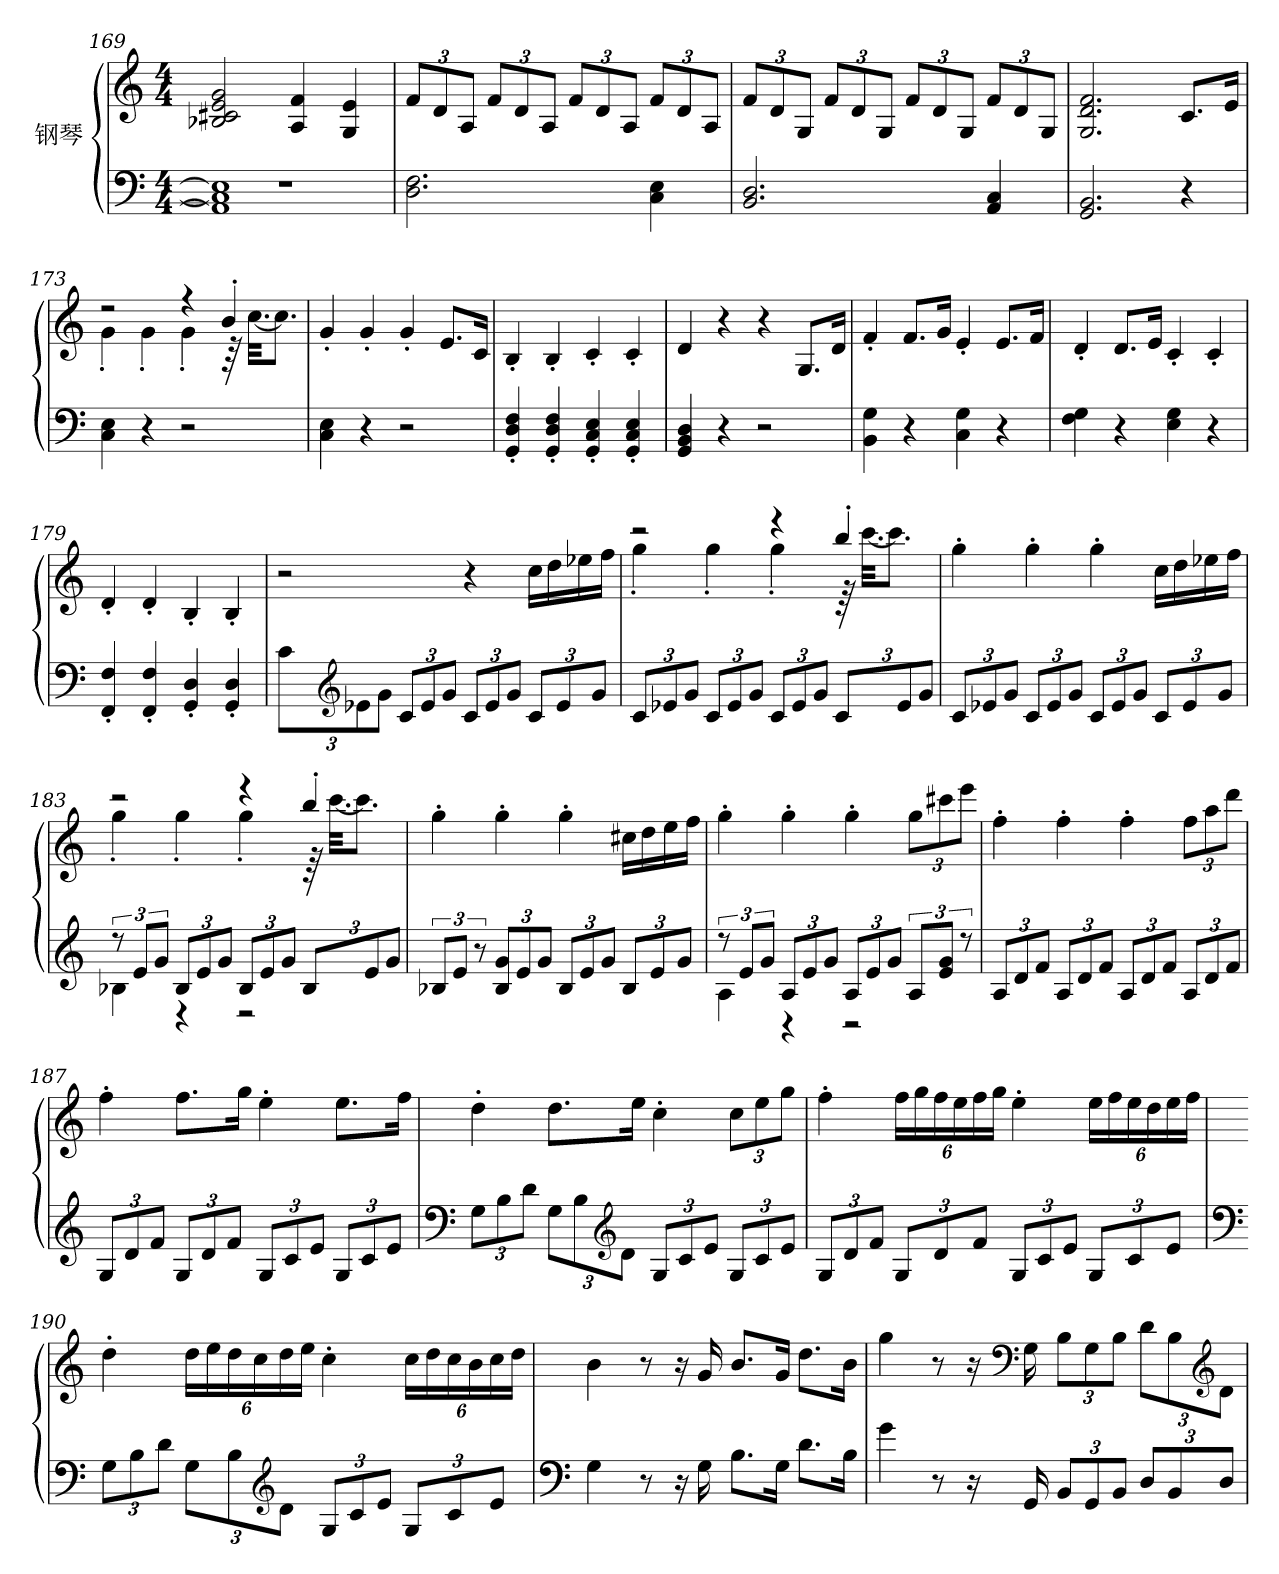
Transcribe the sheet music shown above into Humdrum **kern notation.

**kern	**kern
*part1	*part1
*staff2	*staff1
*I"钢琴	*
*clefF4	*clefG2
*k[]	*k[]
*M4/4	*M4/4
*MM60	*MM60
=169	=169
*^	*
*	*^	*
*	*	*^	*
1r	1E]	1C#]	1AA]	2B-X/ 2c#X/ 2e/ 2g/
.	.	.	.	4A/ 4f/
.	.	.	.	4G/ 4e/
*v	*v	*v	*v	*
!!LO:LB:g=z
=170	=170
*	*Xbrackettup
*	*MM150
2.D\ 2.F\	12f/L
.	12d/
.	12A/J
.	12f/L
.	12d/
.	12A/J
.	12f/L
.	12d/
.	12A/J
4C\ 4E\	12f/L
.	12d/
.	12A/J
=171	=171
*	*MM140
2.BB/ 2.D/	12f/L
.	12d/
.	12G/J
.	12f/L
.	12d/
.	12G/J
.	12f/L
.	12d/
.	12G/J
*	*MM100
4AA/ 4C/	12f/L
.	12d/
.	12G/J
=172	=172
2.GG/ 2.BB/	2.G/ 2.d/ 2.f/
*	*MM160
4r	8.c/L
.	16e/Jk
=173	=173
*	*^
4C\ 4E\	2r	4g'\
4r	.	4g'\
2r	4r	4g'\
.	4b'/	64r
.	.	[32.cc\KKL
.	.	8.cc\J]
*	*v	*v
=174	=174
4C\ 4E\	4g'/
4r	4g'/
2r	4g'/
.	8.e/L
.	16c/Jk
!!LO:LB:g=z
=175	=175
4GG/' 4D/' 4F/'	4B'/
4GG/' 4D/' 4F/'	4B'/
4GG/' 4C/' 4E/'	4c'/
4GG/' 4C/' 4E/'	4c'/
=176	=176
4GG/ 4BB/ 4D/	4d/
4r	4r
2r	4r
.	8.G/L
.	16d/Jk
=177	=177
4BB\ 4G\	4f'/
4r	8.f/L
.	16g/Jk
4C\ 4G\	4e'/
4r	8.e/L
.	16f/Jk
=178	=178
4F\ 4G\	4d'/
4r	8.d/L
.	16e/Jk
4E\ 4G\	4c'/
4r	4c'/
=179	=179
4FF/' 4F/'	4d'/
4FF/' 4F/'	4d'/
4GG/' 4D/'	4B'/
4GG/' 4D/'	4B'/
!!LO:LB:g=z
=180	=180
*Xbrackettup	*
12c\L	2r
*clefG2	*
12e-X\	.
12g\J	.
12c/L	.
12e-/	.
12g/J	.
12c/L	4r
12e-/	.
12g/J	.
12c/L	16cc\LL
.	16dd\
12e-/	.
.	16ee-X\
12g/J	.
.	16ff\JJ
=181	=181
*	*^
12c/L	2r	4gg'\
12e-X/	.	.
12g/J	.	.
12c/L	.	4gg'\
12e-/	.	.
12g/J	.	.
12c/L	4r	4gg'\
12e-/	.	.
12g/J	.	.
12c/L	4bb'/	64r
.	.	[32.ccc\KKL
.	.	8.ccc\J]
12e-/	.	.
12g/J	.	.
*	*v	*v
=182	=182
12c/L	4gg'\
12e-X/	.
12g/J	.
12c/L	4gg'\
12e-/	.
12g/J	.
12c/L	4gg'\
12e-/	.
12g/J	.
12c/L	16cc\LL
.	16dd\
12e-/	.
.	16ee-X\
12g/J	.
.	16ff\JJ
!!LO:PB:g=z
=183	=183
*brackettup	*
*^	*^
12r	4B-X\	2r	4gg'\
12e/L	.	.	.
12g/J	.	.	.
*Xbrackettup	*	*	*
12B-/L	4r	.	4gg'\
12e/	.	.	.
12g/J	.	.	.
12B-/L	2r	4r	4gg'\
12e/	.	.	.
12g/J	.	.	.
12B-/L	.	4bb'/	64r
.	.	.	[32.ccc\KKL
.	.	.	8.ccc\J]
12e/	.	.	.
12g/J	.	.	.
*v	*v	*	*
*	*v	*v
=184	=184
*brackettup	*
12B-X/L	4gg'\
12e/J	.
12r	.
*Xbrackettup	*
12B-/ 12g/L	4gg'\
12e/	.
12g/J	.
12B-/L	4gg'\
12e/	.
12g/J	.
12B-/L	16cc#X\LL
.	16dd\
12e/	.
.	16ee\
12g/J	.
.	16ff\JJ
=185	=185
*brackettup	*
*^	*
12r	4A\	4gg'\
12e/L	.	.
12g/J	.	.
*Xbrackettup	*	*
12A/L	4r	4gg'\
12e/	.	.
12g/J	.	.
12A/L	2r	4gg'\
12e/	.	.
12g/J	.	.
*brackettup	*	*
12A/L	.	12gg\L
12e/ 12g/J	.	12ccc#X\
12r	.	12eee\J
*v	*v	*
!!LO:LB:g=z
=186	=186
*Xbrackettup	*
12A/L	4ff'\
12d/	.
12f/J	.
12A/L	4ff'\
12d/	.
12f/J	.
12A/L	4ff'\
12d/	.
12f/J	.
12A/L	12ff\L
12d/	12aa\
12f/J	12ddd\J
=187	=187
12G/L	4ff'\
12d/	.
12f/J	.
12G/L	8.ff\L
12d/	.
12f/J	.
.	16gg\Jk
12G/L	4ee'\
12c/	.
12e/J	.
12G/L	8.ee\L
12c/	.
12e/J	.
.	16ff\Jk
=188	=188
*clefF4	*
12G\L	4dd'\
12B\	.
12d\J	.
12G\L	8.dd\L
12B\	.
*clefG2	*
12d\J	.
.	16ee\Jk
12G/L	4cc'\
12c/	.
12e/J	.
12G/L	12cc\L
12c/	12ee\
12e/J	12gg\J
!!LO:LB:g=z
=189	=189
12G/L	4ff'\
12d/	.
12f/J	.
12G/L	24ff\LL
.	24gg\
12d/	24ff\
.	24ee\
12f/J	24ff\
.	24gg\JJ
12G/L	4ee'\
12c/	.
12e/J	.
12G/L	24ee\LL
.	24ff\
12c/	24ee\
.	24dd\
12e/J	24ee\
.	24ff\JJ
=190	=190
*clefF4	*
12G\L	4dd'\
12B\	.
12d\J	.
12G\L	24dd\LL
.	24ee\
12B\	24dd\
.	24cc\
*clefG2	*
12d\J	24dd\
.	24ee\JJ
12G/L	4cc'\
12c/	.
12e/J	.
12G/L	24cc\LL
.	24dd\
12c/	24cc\
.	24b\
12e/J	24cc\
.	24dd\JJ
!!LO:LB:g=z
=191	=191
*clefF4	*
4G\	4b\
8r	8r
16r	16r
16G\	16g/
8.B\L	8.b/L
16G\Jk	16g/Jk
8.d\L	8.dd\L
16B\Jk	16b\Jk
=192	=192
4g\	4gg\
8r	8r
16r	16r
*	*clefF4
16GG/	16G\
12BB/L	12B\L
12GG/	12G\
12BB/J	12B\J
12D/L	12d\L
12BB/	12B\
*	*clefG2
12D/J	12d\J
=	=
*-	*-
